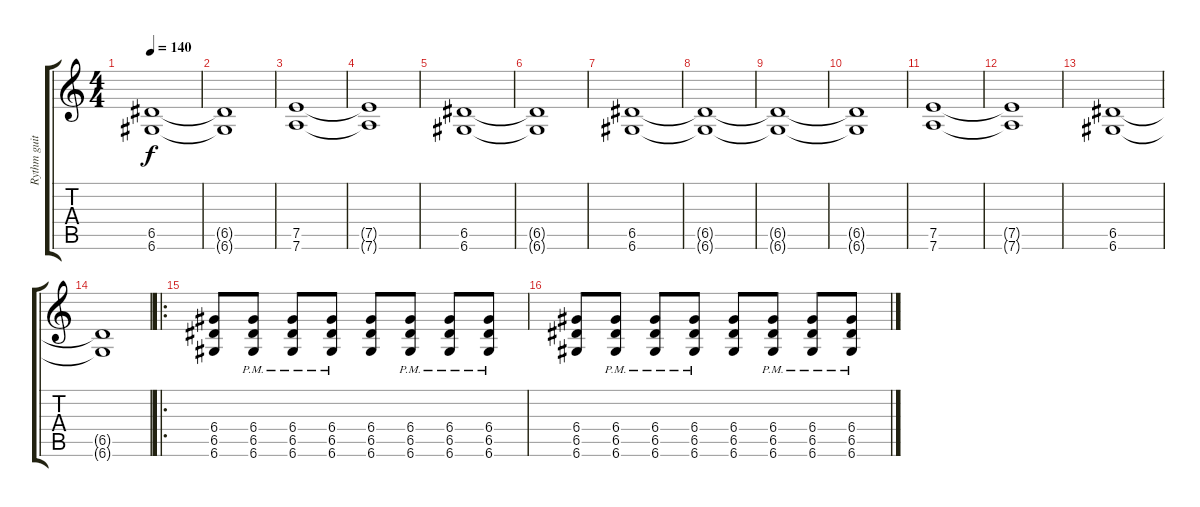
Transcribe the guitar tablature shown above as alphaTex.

\track ("Rythm guitar" "Rythm guit") {instrument distortionguitar}
\staff {score tabs}
\tuning (E4 A3 G3 D3 A2 D2) {hide}
\ts (4 4)
\tempo 140
\clef g2
\ks c
(6.5{t} 6.6{t}).1{dy f} |
(6.5{t} 6.6{t}).1 |
(7.5 7.6).1 |
(7.5{t} 7.6{t}).1 |
(6.5 6.6).1 |
(6.5{t} 6.6{t}).1 |
(6.5 6.6).1 |
(6.5{t} 6.6{t}).1 |
(6.5{t} 6.6{t}).1 |
(6.5{t} 6.6{t}).1 |
(7.5 7.6).1 |
(7.5{t} 7.6{t}).1 |
(6.5 6.6).1 |
(6.5{t} 6.6{t}).1 |
\ro
(6.4 6.5 6.6).8 (6.4{pm} 6.5{pm} 6.6{pm}).8 (6.4{pm} 6.5{pm} 6.6{pm}).8 (6.4{pm} 6.5{pm} 6.6{pm}).8 (6.4 6.5 6.6).8 (6.4{pm} 6.5{pm} 6.6{pm}).8 (6.4{pm} 6.5{pm} 6.6{pm}).8 (6.4{pm} 6.5{pm} 6.6{pm}).8 |
(6.4 6.5 6.6).8 (6.4{pm} 6.5{pm} 6.6{pm}).8 (6.4{pm} 6.5{pm} 6.6{pm}).8 (6.4{pm} 6.5{pm} 6.6{pm}).8 (6.4 6.5 6.6).8 (6.4{pm} 6.5{pm} 6.6{pm}).8 (6.4{pm} 6.5{pm} 6.6{pm}).8 (6.4{pm} 6.5{pm} 6.6{pm}).8
